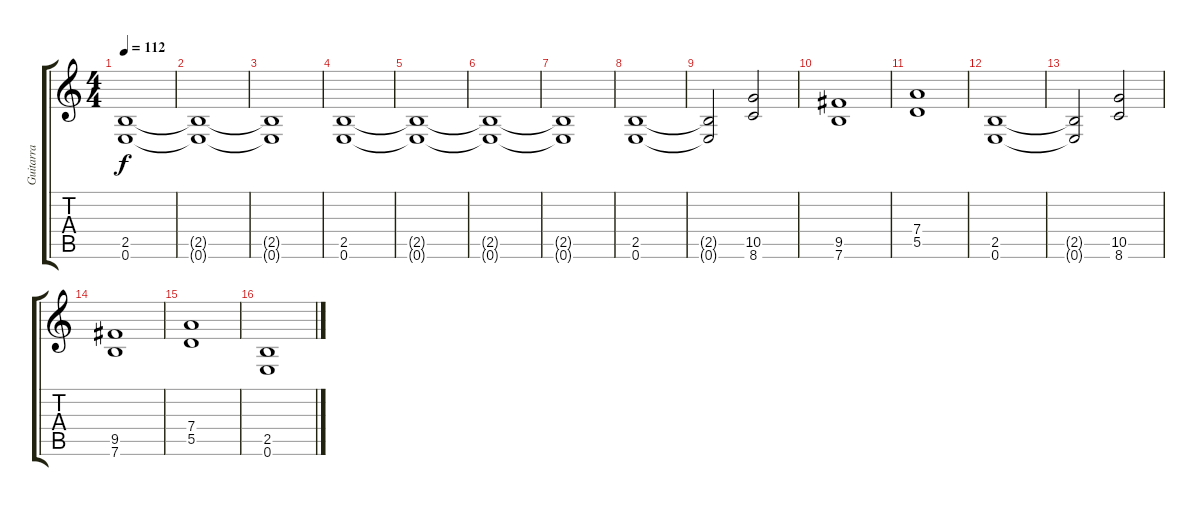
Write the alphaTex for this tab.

\track ("Guitarra" "Guitarra") {instrument distortionguitar}
\staff {score tabs}
\tuning (E4 B3 G3 D3 A2 E2) {hide}
\ts (4 4)
\tempo 112
\clef g2
\ks c
(2.5{t} 0.6{t}).1{dy f} |
(2.5{t} 0.6{t}).1 |
(2.5{t} 0.6{t}).1 |
(2.5 0.6).1 |
(2.5{t} 0.6{t}).1 |
(2.5{t} 0.6{t}).1 |
(2.5{t} 0.6{t}).1 |
(2.5 0.6).1 |
(2.5{t} 0.6{t}).2 (10.5 8.6).2 |
(9.5 7.6).1 |
(7.4 5.5).1 |
(2.5 0.6).1 |
(2.5{t} 0.6{t}).2 (10.5 8.6).2 |
(9.5 7.6).1 |
(7.4 5.5).1 |
(2.5 0.6).1
